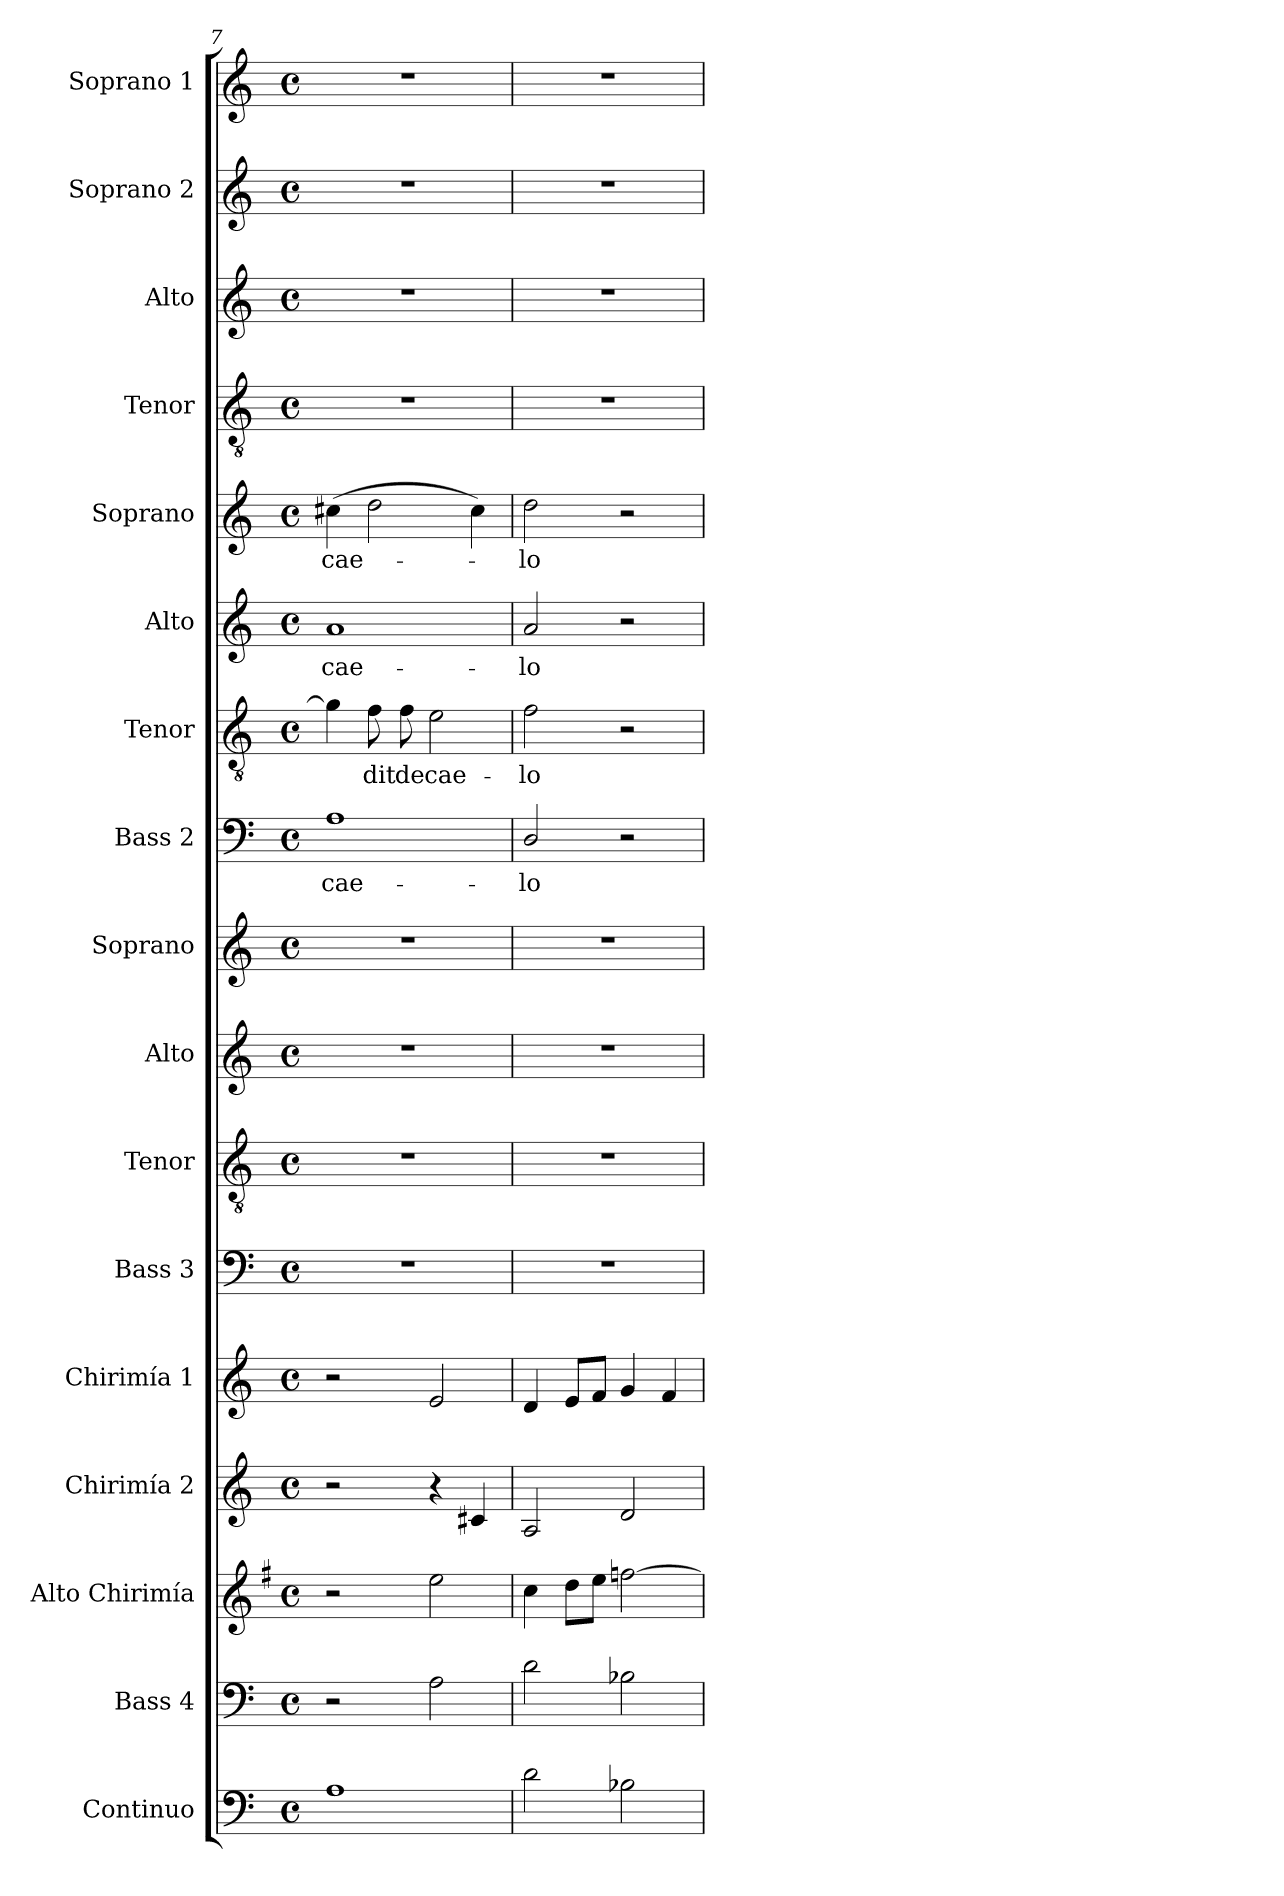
**kern	**kern	**kern	**kern	**kern	**kern	**kern	**kern	**kern	**kern	**text	**kern	**text	**kern	**text	**kern	**text	**kern	**kern	**kern	**kern
*part17	*part16	*part15	*part14	*part13	*part12	*part11	*part10	*part9	*part8	*part8	*part7	*part7	*part6	*part6	*part5	*part5	*part4	*part3	*part2	*part1
*staff17	*staff16	*staff15	*staff14	*staff13	*staff12	*staff11	*staff10	*staff9	*staff8	*staff8	*staff7	*staff7	*staff6	*staff6	*staff5	*staff5	*staff4	*staff3	*staff2	*staff1
*I"Continuo	*I"Bass  4	*I"Alto Chirimía	*I"Chirimía 2	*I"Chirimía 1	*I"Bass 3	*I"Tenor	*I"Alto	*I"Soprano	*I"Bass 2	*	*I"Tenor	*	*I"Alto	*	*I"Soprano	*	*I"Tenor	*I"Alto	*I"Soprano 2	*I"Soprano 1
*I'Cont.	*I'B4.	*I'Alt. Chi.	*I'Chi. 2	*I'Chi. 1	*I'B3.	*I'T.	*I'A.	*I'S.	*I'B2.	*	*I'T.	*	*I'A.	*	*I'S.	*	*I'T.	*I'A.	*I'S.	*I'S.
!!LO:PB:g=z
*clefF4	*clefF4	*clefG2	*clefG2	*clefG2	*clefF4	*clefGv2	*clefG2	*clefG2	*clefF4	*	*clefGv2	*	*clefG2	*	*clefG2	*	*clefGv2	*clefG2	*clefG2	*clefG2
*	*	*ITrd4c7	*	*	*	*ITrd7c12	*	*	*	*	*ITrd7c12	*	*	*	*	*	*ITrd7c12	*	*	*
*k[]	*k[]	*k[]	*k[]	*k[]	*k[]	*k[]	*k[]	*k[]	*k[]	*	*k[]	*	*k[]	*	*k[]	*	*k[]	*k[]	*k[]	*k[]
*C:	*C:	*C:	*C:	*C:	*C:	*C:	*C:	*C:	*C:	*	*C:	*	*C:	*	*C:	*	*C:	*C:	*C:	*C:
*M4/4	*M4/4	*M4/4	*M4/4	*M4/4	*M4/4	*M4/4	*M4/4	*M4/4	*M4/4	*	*M4/4	*	*M4/4	*	*M4/4	*	*M4/4	*M4/4	*M4/4	*M4/4
*met(c)	*met(c)	*met(c)	*met(c)	*met(c)	*met(c)	*met(c)	*met(c)	*met(c)	*met(c)	*	*met(c)	*	*met(c)	*	*met(c)	*	*met(c)	*met(c)	*met(c)	*met(c)
=7	=7	=7	=7	=7	=7	=7	=7	=7	=7	=7	=7	=7	=7	=7	=7	=7	=7	=7	=7	=7
!	!	!	!	!	!	!	!	!	!	!LO:LY:b:color=#000000	!	!	!	!	!	!	!	!	!	!
!	!	!	!	!	!	!	!	!	!	!	!	!	!	!LO:LY:b:color=#000000	!	!	!	!	!	!
!	!	!	!	!	!	!	!	!	!	!	!	!	!	!	!	!LO:LY:b:color=#000000	!	!	!	!
1Ai	2r	2r	2r	2r	1r	1r	1r	1r	1Ai	cae-	4Gi\]	.	1ai	cae-	(4cc#Xi\	cae-	1r	1r	1r	1r
!	!	!	!	!	!	!	!	!	!	!	!	!LO:LY:b:color=#000000	!	!	!	!	!	!	!	!
.	.	.	.	.	.	.	.	.	.	.	8Fi\	-dit	.	.	2ddi\	.	.	.	.	.
!	!	!	!	!	!	!	!	!	!	!	!	!LO:LY:b:color=#000000	!	!	!	!	!	!	!	!
.	.	.	.	.	.	.	.	.	.	.	8Fi\	de	.	.	.	.	.	.	.	.
!	!	!	!	!	!	!	!	!	!	!	!	!LO:LY:b:color=#000000	!	!	!	!	!	!	!	!
.	2Ai\	2ai\	4r	2ei/	.	.	.	.	.	.	2Ei\	cae-	.	.	.	.	.	.	.	.
.	.	.	4c#Xi/	.	.	.	.	.	.	.	.	.	.	.	4cc#i\)	.	.	.	.	.
=8	=8	=8	=8	=8	=8	=8	=8	=8	=8	=8	=8	=8	=8	=8	=8	=8	=8	=8	=8	=8
!	!	!	!	!	!	!	!	!	!	!LO:LY:b:color=#000000	!	!	!	!	!	!	!	!	!	!
!	!	!	!	!	!	!	!	!	!	!	!	!LO:LY:b:color=#000000	!	!	!	!	!	!	!	!
!	!	!	!	!	!	!	!	!	!	!	!	!	!	!LO:LY:b:color=#000000	!	!	!	!	!	!
!	!	!	!	!	!	!	!	!	!	!	!	!	!	!	!	!LO:LY:b:color=#000000	!	!	!	!
2di\	2di\	4fi\	2Ai/	4di/	1r	1r	1r	1r	2Di/	-lo	2Fi\	-lo	2ai/	-lo	2ddi\	-lo	1r	1r	1r	1r
.	.	8gi\L	.	8ei/L	.	.	.	.	.	.	.	.	.	.	.	.	.	.	.	.
.	.	8ai\J	.	8fi/J	.	.	.	.	.	.	.	.	.	.	.	.	.	.	.	.
2B-Xi\	2B-Xi\	[>2b-Xi\	2di/	4gi/	.	.	.	.	2r	.	2r	.	2r	.	2r	.	.	.	.	.
.	.	.	.	4fi/	.	.	.	.	.	.	.	.	.	.	.	.	.	.	.	.
=	=	=	=	=	=	=	=	=	=	=	=	=	=	=	=	=	=	=	=	=
*-	*-	*-	*-	*-	*-	*-	*-	*-	*-	*-	*-	*-	*-	*-	*-	*-	*-	*-	*-	*-
